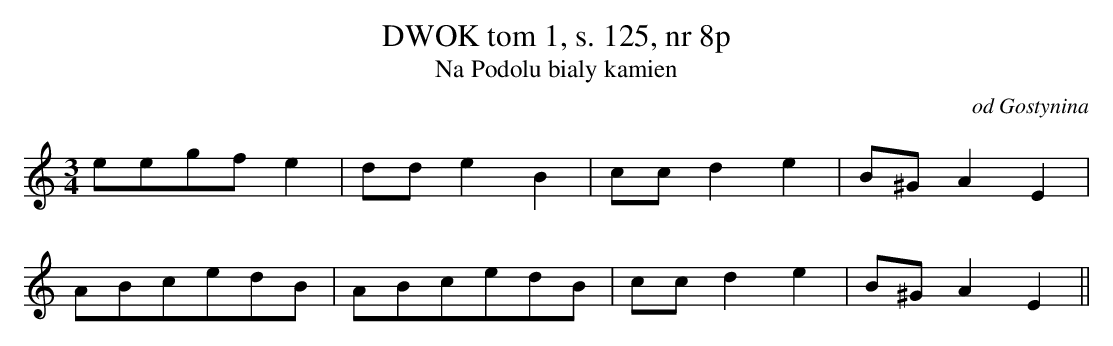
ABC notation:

X:1
T:DWOK tom 1, s. 125, nr 8p
T:Na Podolu bialy kamien
O:od Gostynina
M:3/4
L:1/8
K:C
eegfe2 | dde2B2 |ccd2e2 | B^GA2E2 |
ABcedB | ABcedB |ccd2e2 | B^GA2E2||
